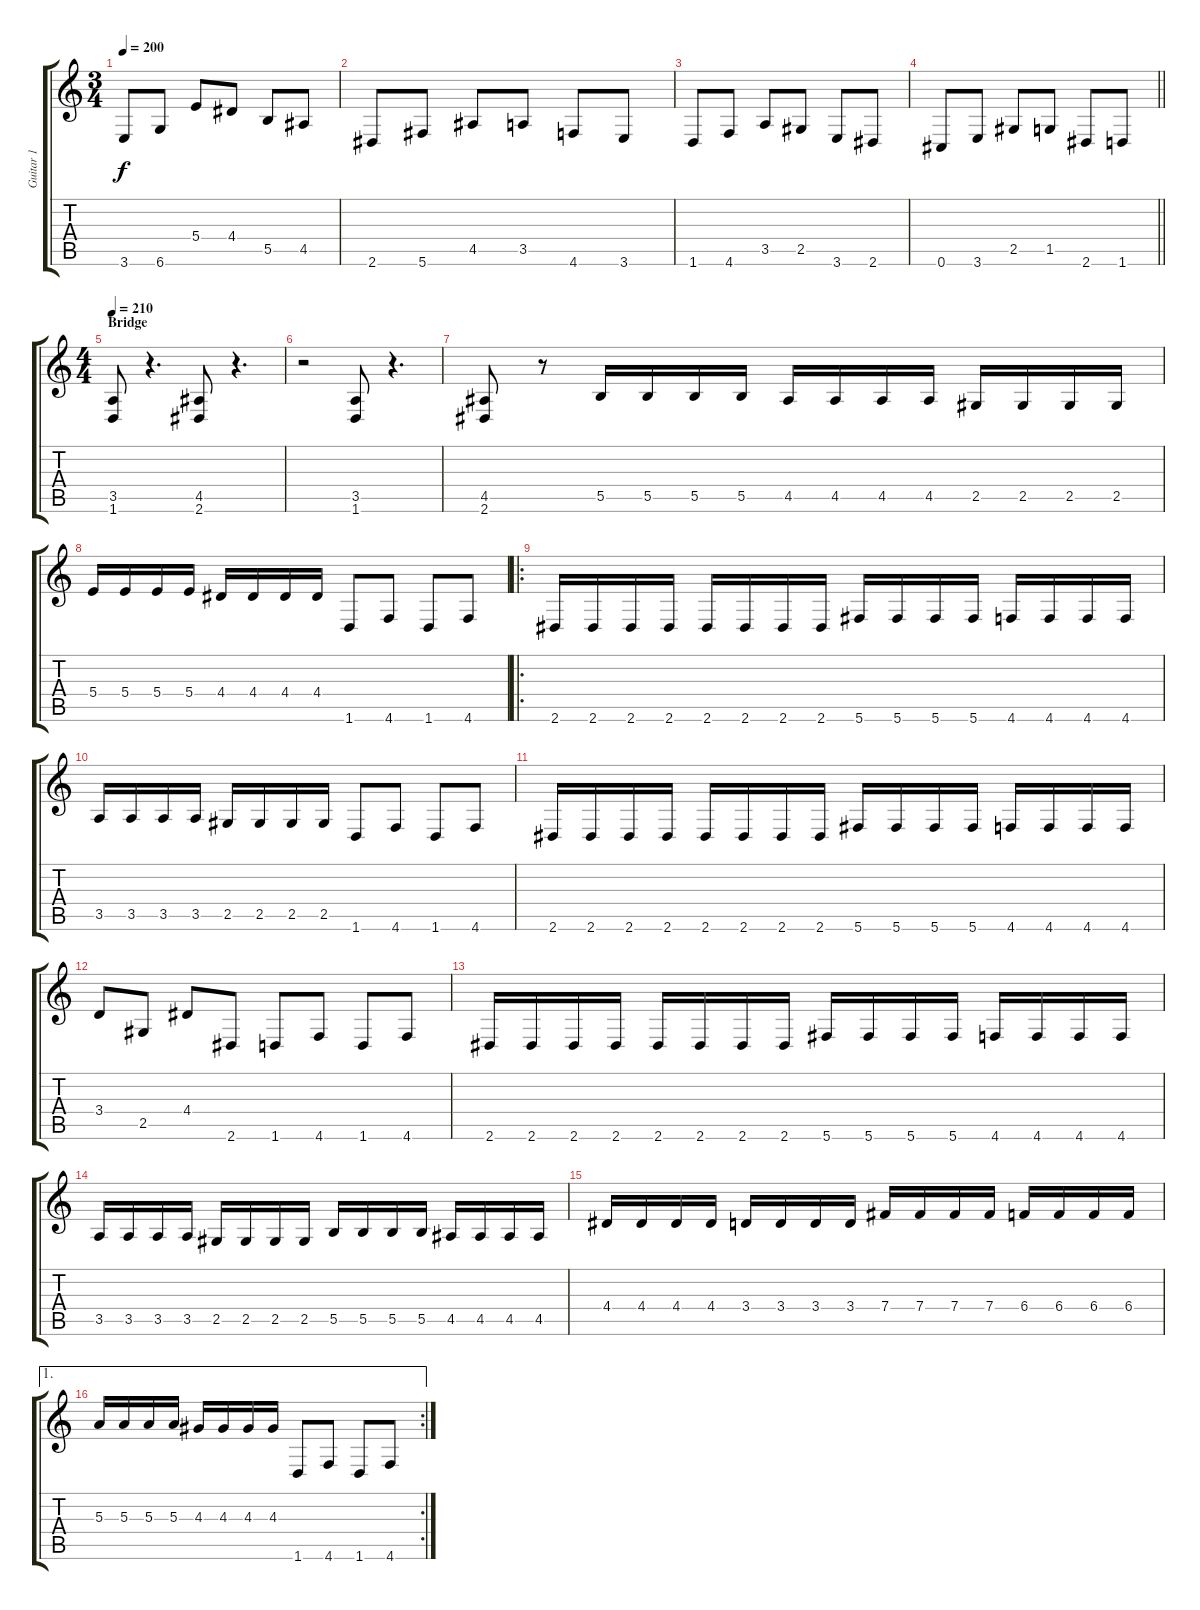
\track ("Guitar 1" "Guitar 1") {instrument distortionguitar}
\staff {score tabs}
\tuning (Db4 Ab3 E3 B2 Gb2 Db2) {hide}
\ts (3 4)
\tempo 200
\clef g2
\ks c
3.6.8{dy f} 6.6.8 5.4.8 4.4.8 5.5.8 4.5.8 |
2.6.8 5.6.8 4.5.8 3.5.8 4.6.8 3.6.8 |
1.6.8 4.6.8 3.5.8 2.5.8 3.6.8 2.6.8 |
\barLineRight lightlight
0.6.8 3.6.8 2.5.8 1.5.8 2.6.8 1.6.8 |
\ts (4 4)
\section ("" "Bridge")
\tempo 210
(3.5 1.6).8 r.4{d} (4.5 2.6).8 r.4{d} |
r.2 (3.5 1.6).8 r.4{d} |
(4.5 2.6).8 r.8 5.5.16 5.5.16 5.5.16 5.5.16 4.5.16 4.5.16 4.5.16 4.5.16 2.5.16 2.5.16 2.5.16 2.5.16 |
5.4.16 5.4.16 5.4.16 5.4.16 4.4.16 4.4.16 4.4.16 4.4.16 1.6.8 4.6.8 1.6.8 4.6.8 |
\ro
2.6.16 2.6.16 2.6.16 2.6.16 2.6.16 2.6.16 2.6.16 2.6.16 5.6.16 5.6.16 5.6.16 5.6.16 4.6.16 4.6.16 4.6.16 4.6.16 |
3.5.16 3.5.16 3.5.16 3.5.16 2.5.16 2.5.16 2.5.16 2.5.16 1.6.8 4.6.8 1.6.8 4.6.8 |
2.6.16 2.6.16 2.6.16 2.6.16 2.6.16 2.6.16 2.6.16 2.6.16 5.6.16 5.6.16 5.6.16 5.6.16 4.6.16 4.6.16 4.6.16 4.6.16 |
3.4.8 2.5.8 4.4.8 2.6.8 1.6.8 4.6.8 1.6.8 4.6.8 |
2.6.16 2.6.16 2.6.16 2.6.16 2.6.16 2.6.16 2.6.16 2.6.16 5.6.16 5.6.16 5.6.16 5.6.16 4.6.16 4.6.16 4.6.16 4.6.16 |
3.5.16 3.5.16 3.5.16 3.5.16 2.5.16 2.5.16 2.5.16 2.5.16 5.5.16 5.5.16 5.5.16 5.5.16 4.5.16 4.5.16 4.5.16 4.5.16 |
4.4.16 4.4.16 4.4.16 4.4.16 3.4.16 3.4.16 3.4.16 3.4.16 7.4.16 7.4.16 7.4.16 7.4.16 6.4.16 6.4.16 6.4.16 6.4.16 |
\ae 1
\rc 2
5.3.16 5.3.16 5.3.16 5.3.16 4.3.16 4.3.16 4.3.16 4.3.16 1.6.8 4.6.8 1.6.8 4.6.8
